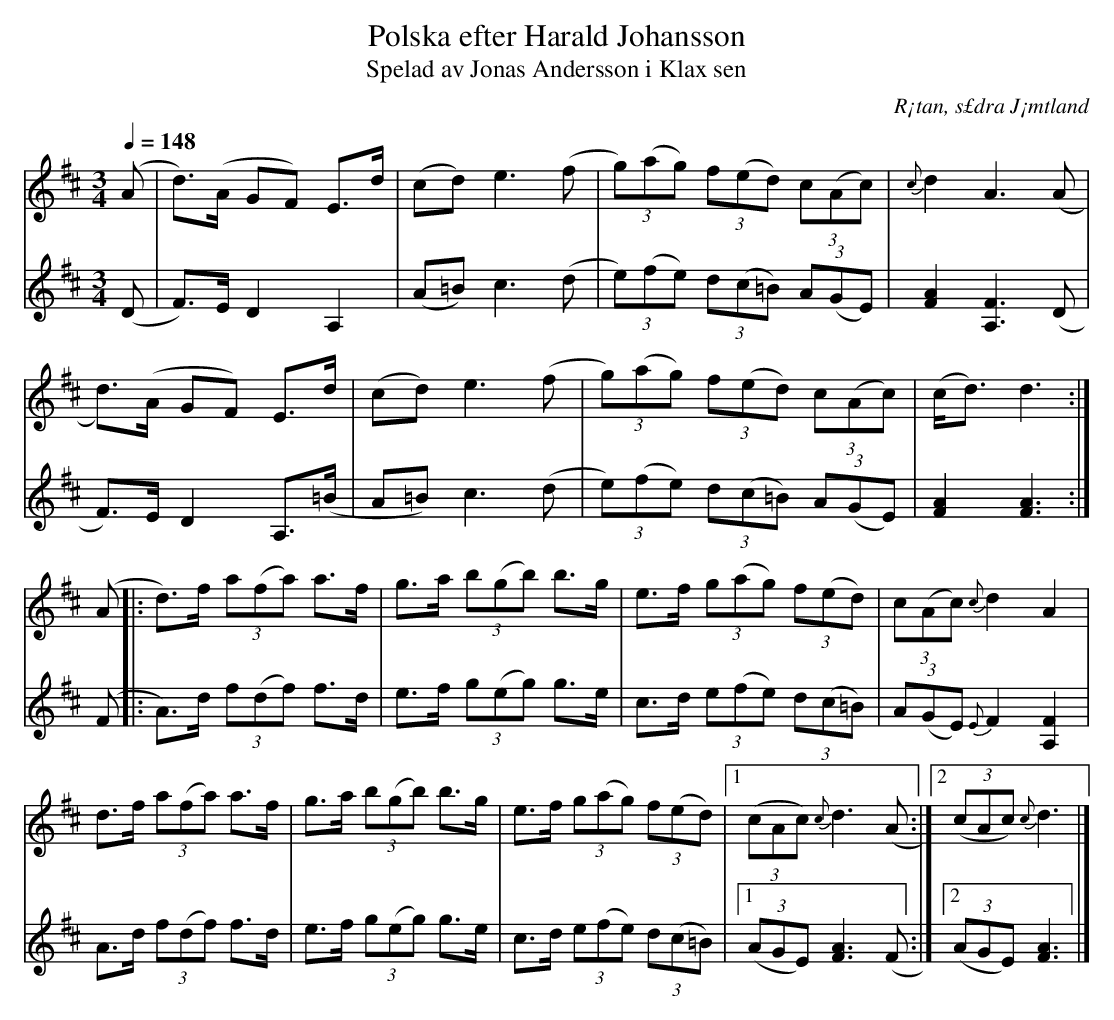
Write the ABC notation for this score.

X:1
T:Polska efter Harald Johansson
T:Spelad av Jonas Andersson i Klax sen
O:R¡tan, s£dra J¡mtland
M:3/4
Q:1/4=148
L:1/8
K:D
V:1
(A|d>)(A GF) E>d|(cd) e3 (f|(3g)(ag) (3f(ed) (3c(Ac)|{c}d2 A3(A|!
d>)(A GF) E>d|(cd) e3 (f|(3g)(ag) (3f(ed) (3c(Ac)|(c<d) d3:|!
(A|:d>)f (3a(fa) a>f|g>a (3b(gb) b>g|e>f (3g(ag) (3f(ed)|(3c(Ac) {c}d2 A2|!
d>f (3a(fa) a>f|g>a (3b(gb) b>g|e>f (3g(ag) (3f(ed)|[1(3(cAc) {c}d3(A:|[2((3cAc) {c}d3|]
V:2
(D|F>)E D2 A,2|(A=B) ¤c3 (d|(3e)(fe) (3d(c=B) (3A(GE)|[F2A2][A,3F3](D|!
F>)E D2 A,>(=B|A=B) ¤c3 (d|(3e)(fe) (3d(c=B) (3A(GE)|[F2A2][F3A3]:|!
(F|:A>)d (3f(df) f>d|e>f (3g(eg) g>e|c>d (3e(fe) (3d(c=B)|(3A(GE) {E}F2 [A,2F2]|!
A>d (3f(df) f>d|e>f (3g(eg) g>e|c>d (3e(fe) (3d(c=B)|[1(3(AGE) [F3A3](F:|[2(3(AGE) [F3A3]|]
